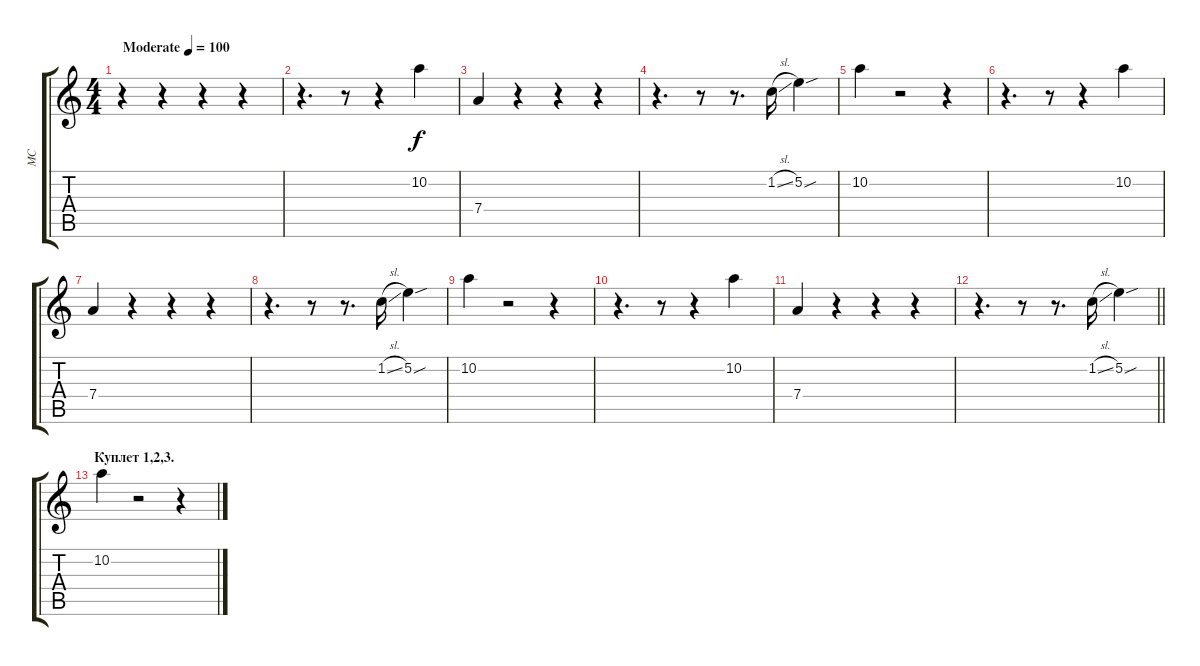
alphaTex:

\track ("MC" "MC") {instrument electricguitarmuted}
\staff {score tabs}
\tuning (E4 B3 G3 D3 A2 E2) {hide}
\ts (4 4)
\tempo (100 "Moderate")
\clef g2
\ks c
r.4{dy f instrument electricguitarmuted} r.4 r.4 r.4 |
r.4{d} r.8 r.4 10.2.4 |
7.4.4 r.4 r.4 r.4 |
r.4{d} r.8 r.8{d} 1.2{sl}.16 5.2{sou}.4 |
10.2.4 r.2 r.4 |
r.4{d} r.8 r.4 10.2.4 |
7.4.4 r.4 r.4 r.4 |
r.4{d} r.8 r.8{d} 1.2{sl}.16 5.2{sou}.4 |
10.2.4 r.2 r.4 |
r.4{d} r.8 r.4 10.2.4 |
7.4.4 r.4 r.4 r.4 |
\barLineRight lightlight
r.4{d} r.8 r.8{d} 1.2{sl}.16 5.2{sou}.4 |
\section ("" "Куплет 1,2,3.")
10.2.4 r.2 r.4
